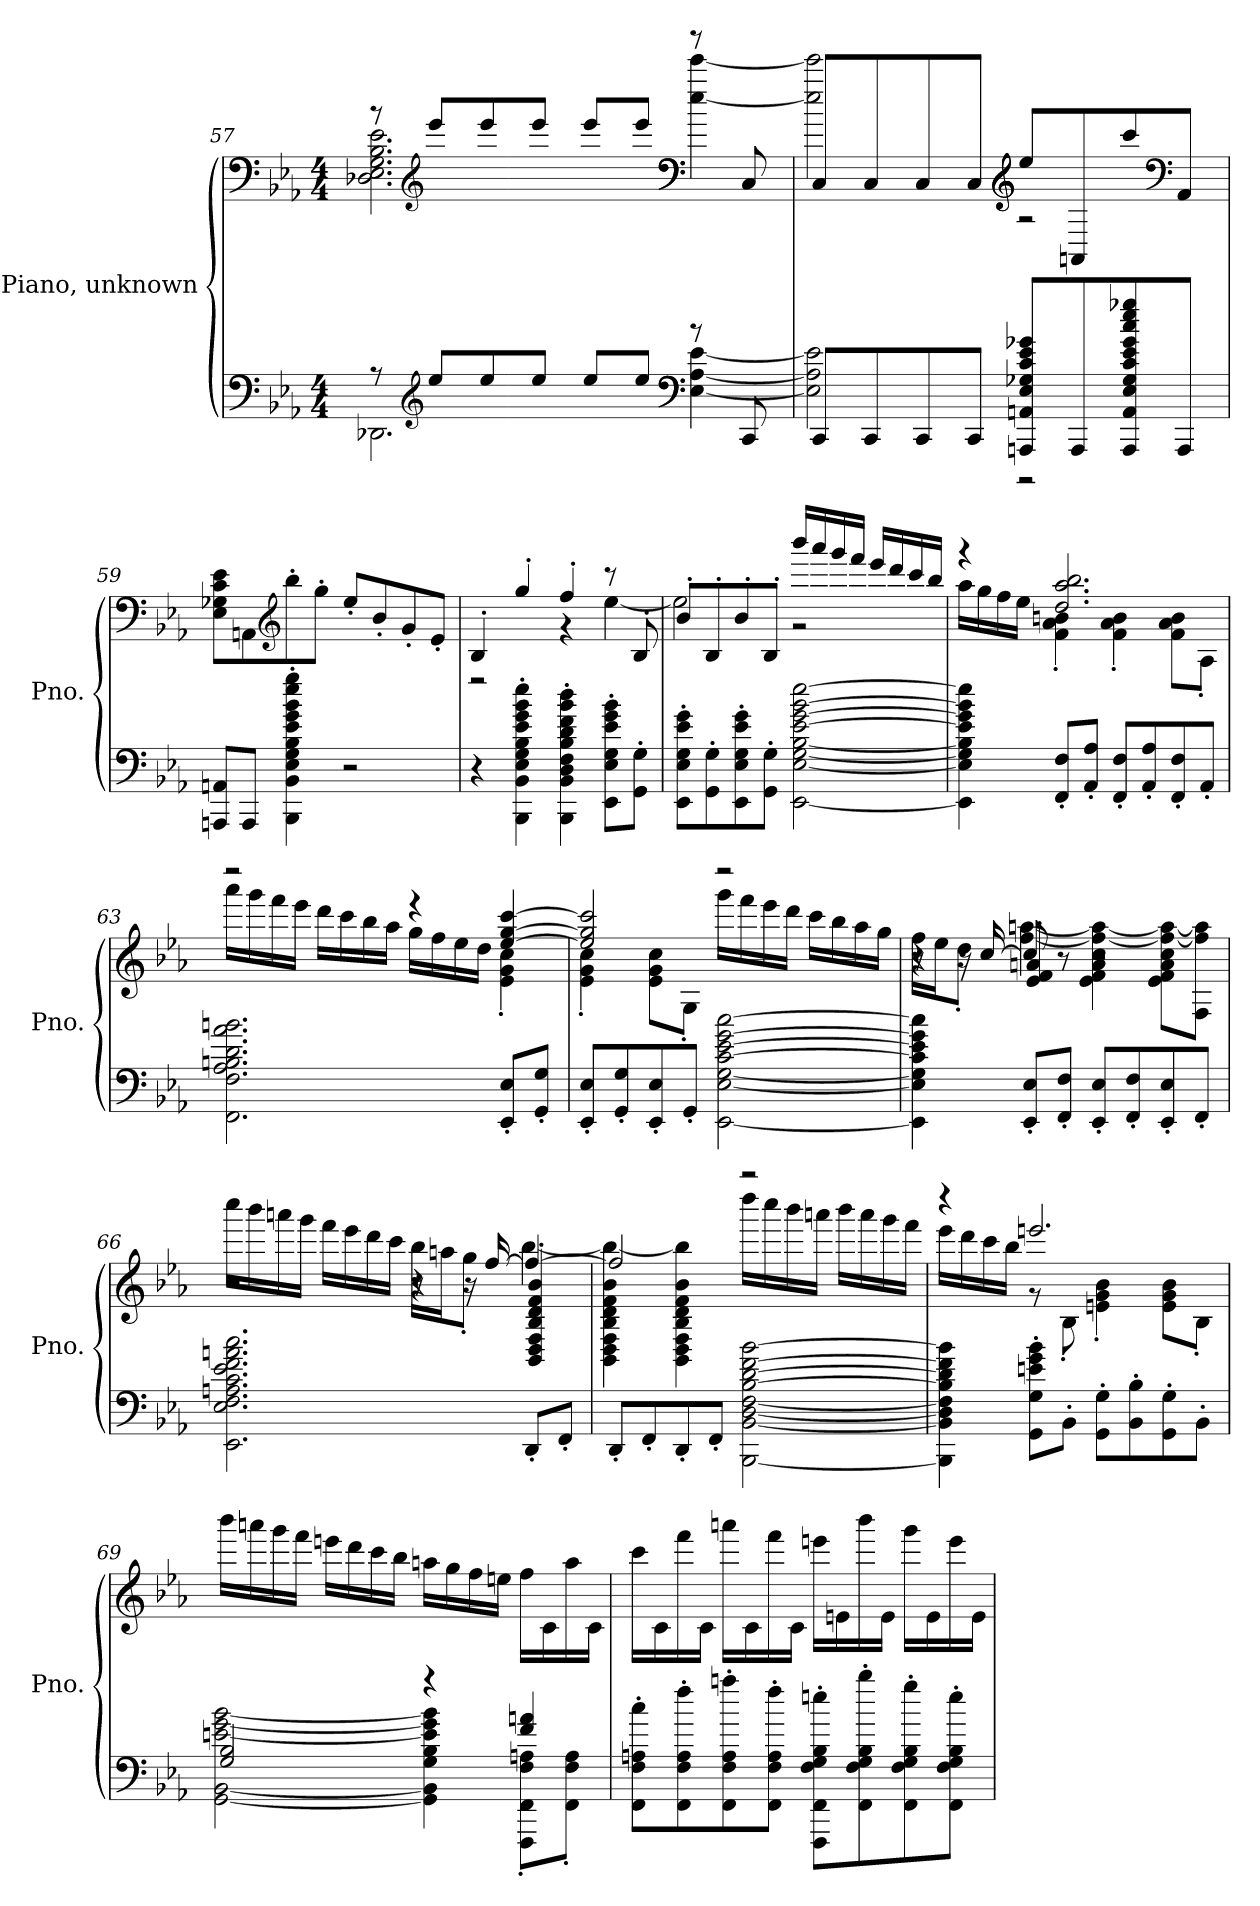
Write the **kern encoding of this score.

**kern	**kern
*part1	*part1
*staff2	*staff1
*I"Piano, unknown	*
*I'Pno.	*
*clefF4	*clefF4
*k[b-e-a-]	*k[b-e-a-]
*M4/4	*M4/4
=57	=57
*^	*^
8r	2.DD-X\	8r	2.D-X\ 2.E-\ 2.G\ 2.B-\ 2.e-\
*clefG2	*	*clefG2	*
8ee-/L	.	8eee-/L	.
8ee-/	.	8eee-/	.
8ee-/J	.	8eee-/J	.
8ee-/L	.	8eee-/L	.
8ee-/J	.	8eee-/J	.
*clefF4	*	*clefF4	*
8r	[4E-\ [4A-\ [4e-\	8r	[4ee-\ [4eee-\
8CC/	.	8C/	.
!!LO:LB:g=z	!!
=58	=58	=58	=58
8CC/L	2E-\] 2A-\] 2e-\]	8C/L	2ee-\] 2eee-\]
8CC/	.	8C/	.
8CC/	.	8C/	.
8CC/J	.	8C/J	.
*	*	*clefG2	*
8AAAn/ 8AAn/ 8E-/ 8G-X/ 8c/ 8e-/ 8g-X/L	2r	8ee-/L	2r
8AAA/	.	8AAn/	.
8AAA/ 8AA/ 8E-/ 8G-/ 8c/ 8e-/ 8g-/ 8cc/ 8ee-/ 8gg-X/	.	8ccc/	.
*	*	*clefF4	*
8AAA/J	.	8AA/J	.
*v	*v	*	*
*	*v	*v
=59	=59
8AAAn/ 8AAn/L	8E-\ 8G-X\ 8c\ 8e-\L
8AAA/J	8AAn\
*	*clefG2
4BBB-\' 4BB-\' 4E-\' 4G\' 4B-\' 4e-\' 4g\' 4b-\' 4ee-\' 4gg\'	8bb-'\
.	8gg'\J
2r	8ee-'/L
.	8b-'/
.	8g'/
.	8e-'/J
=60	=60
*	*^
4r	4B-'/	2r
4BBB-\' 4BB-\' 4E-\' 4G\' 4B-\' 4e-\' 4g\' 4b-\' 4ee-\'	4gg'/	.
4BBB-\' 4BB-\' 4D\' 4F\' 4B-\' 4d\' 4f\' 4b-\' 4dd\'	4ff'/	4r
8EE-\' 8E-\' 8G\' 8e-\' 8g\' 8b-\'L	8r	[4ee-\
8GG\' 8G\'J	8B-'/	.
!!LO:LB:g=z	!!
=61	=61	=61
8EE-\' 8E-\' 8G\' 8e-\' 8g\'L	8b-'/L	2ee-\]
8GG\' 8G\'	8B-'/	.
8EE-\' 8E-\' 8G\' 8e-\' 8g\'	8b-'/	.
8GG\' 8G\'J	8B-'/J	.
[2EE-\ [2E-\ [2G\ [2B-\ [2e-\ [2g\ [2b-\ [2ee-\	16bbb-/LL	2r
.	16aaa-/	.
.	16ggg/	.
.	16fff/JJ	.
.	16eee-/LL	.
.	16ddd/	.
.	16ccc/	.
.	16bb-/JJ	.
=62	=62	=62
4EE-\] 4E-\] 4G\] 4B-\] 4e-\] 4g\] 4b-\] 4ee-\]	4r	16aa-\LL
.	.	16gg\
.	.	16ff\
.	.	16ee-\JJ
8FF/' 8F/'L	2.dd/ 2.aa-/ 2.bb-/	4f\' 4a-\' 4bn\'
8AA-/' 8A-/'J	.	.
8FF/' 8F/'L	.	4f\' 4a-\' 4b\'
8AA-/' 8A-/'	.	.
8FF/' 8F/'	.	8f\ 8a-\ 8b\L
8AA-'/J	.	8A-'\J
!!LO:PB:g=z	!!
=63	=63	=63
2.FF\ 2.F\ 2.A-\ 2.Bn\ 2.d\ 2.a-\ 2.bn\	2r	16aaa-\LL
.	.	16ggg\
.	.	16fff\
.	.	16eee-\JJ
.	.	16ddd\LL
.	.	16ccc\
.	.	16bb-\
.	.	16aa-\JJ
.	4r	16gg\LL
.	.	16ff\
.	.	16ee-\
.	.	16dd\JJ
8EE-/' 8E-/'L	[4ee-/ [4gg/ [4ccc/	4e-\' 4g\' 4cc\'
8GG/' 8G/'J	.	.
=64	=64	=64
8EE-/' 8E-/'L	2ee-/] 2gg/] 2ccc/]	4e-\' 4g\' 4cc\'
8GG/' 8G/'	.	.
8EE-/' 8E-/'	.	8e-\ 8g\ 8cc\L
8GG'/J	.	8G'\J
[2EE-\ [2E-\ [2G\ [2c\ [2e-\ [2g\ [2cc\	2r	16ggg\LL
.	.	16fff\
.	.	16eee-\
.	.	16ddd\JJ
.	.	16ccc\LL
.	.	16bb-\
.	.	16aa-\
.	.	16gg\JJ
!!LO:LB:g=z
=65	=65	=65
*	*	*^
4EE-\] 4E-\] 4G\] 4c\] 4e-\] 4g\] 4cc\]	8r	16ff\LL	4r
.	.	16ee-\J	.
.	16r	8dd'\J	.
.	[16cc/	.	.
8EE-/' 8E-/'L	8cc/]	[4ff\ [4aan\	4e-/' 4f/' 4an/'
8FF/' 8F/'J	8r	.	.
8EE-/' 8E-/'L	2r	4e-\ 4f\ 4a\ 4cc\ 4ff\_ 4aa\_	2r
8FF/' 8F/'	.	.	.
8EE-/' 8E-/'	.	8e-\ 8f\ 8a\ 8cc\ 8ff\_ 8aa\_L	.
8FF'/J	.	8F\ 8ff\] 8aa\]J	.
=66	=66	=66	=66
2.EE-\ 2.E-\ 2.F\ 2.An\ 2.c\ 2.e-\ 2.f\ 2.an\ 2.cc\	2r	16cccc\LL	2r
.	.	16bbb-\	.
.	.	16aaan\	.
.	.	16ggg\JJ	.
.	.	16fff\LL	.
.	.	16eee-\	.
.	.	16ddd\	.
.	.	16ccc\JJ	.
.	8r	16bb-\LL	4r
.	.	16aan\J	.
.	16r	8gg'\J	.
.	[16ff/	.	.
8DD'/L	4ff/_	[4bb-\	4BB-/' 4D/' 4F/' 4B-/' 4d/' 4f/' 4b-/'
8FF'/J	.	.	.
*	*	*v	*v
!!LO:LB:g=z
=67	=67	=67
8DD'/L	2ff/]	4BB-\ 4D\ 4F\ 4B-\ 4d\ 4f\ 4b-\ 4bb-\_
8FF'/	.	.
8DD'/	.	4BB-\ 4D\ 4F\ 4B-\ 4d\ 4f\ 4b-\ 4bb-\]
8FF'/J	.	.
[2BBB-\ [2BB-\ [2D\ [2F\ [2B-\ [2d\ [2f\ [2b-\	2r	16dddd\LL
.	.	16cccc\
.	.	16bbb-\
.	.	16aaan\JJ
.	.	16bbb-\LL
.	.	16aaa\
.	.	16ggg\
.	.	16fff\JJ
=68	=68	=68
4BBB-\] 4BB-\] 4D\] 4F\] 4B-\] 4d\] 4f\] 4b-\]	4r	16eee-\LL
.	.	16ddd\
.	.	16ccc\
.	.	16bb-\JJ
8GG\' 8G\' 8en\' 8g\' 8b-\'L	2.eeen/	8r
8BB-'\J	.	8B-'\
8GG\' 8G\'L	.	4en\' 4g\' 4b-\'
8BB-\' 8B-\'	.	.
8GG\' 8G\'	.	8e\ 8g\ 8b-\L
8BB-'\J	.	8B-'\J
*	*v	*v
!!LO:LB:g=z
=69	=69
*^	*
2G/ 2B-/	[2GG\ [2BB-\ [2en\ [2g\ [2b-\	16bbb-\LL
.	.	16aaan\
.	.	16ggg\
.	.	16fff\JJ
.	.	16eeen\LL
.	.	16ddd\
.	.	16ccc\
.	.	16bb-\JJ
4r	4GG\] 4BB-\] 4G\ 4B-\ 4e\] 4g\] 4b-\]	16aan\LL
.	.	16gg\
.	.	16ff\
.	.	16een\JJ
4f/ 4an/	8FFF\' 8FF\' 8F\' 8An\'L	16ff\LL
.	.	16c\
.	8FF\' 8F\' 8A\'J	16aa\
.	.	16c\JJ
*v	*v	*
=70	=70
8FF\' 8F\' 8An\' 8cc\'L	16ccc\LL
.	16c\
8FF\' 8F\' 8A\' 8ff\'	16fff\
.	16c\JJ
8FF\' 8F\' 8A\' 8aan\'	16aaan\LL
.	16c\
8FF\' 8F\' 8A\' 8ff\'J	16fff\
.	16c\JJ
8FFF\' 8FF\' 8F\' 8G\' 8B-\' 8een\'L	16eeen\LL
.	16en\
8FF\' 8F\' 8G\' 8B-\' 8bb-\'	16bbb-\
.	16e\JJ
8FF\' 8F\' 8G\' 8B-\' 8gg\'	16ggg\LL
.	16e\
8FF\' 8F\' 8G\' 8B-\' 8ee\'J	16eee\
.	16e\JJ
=	=
*-	*-
